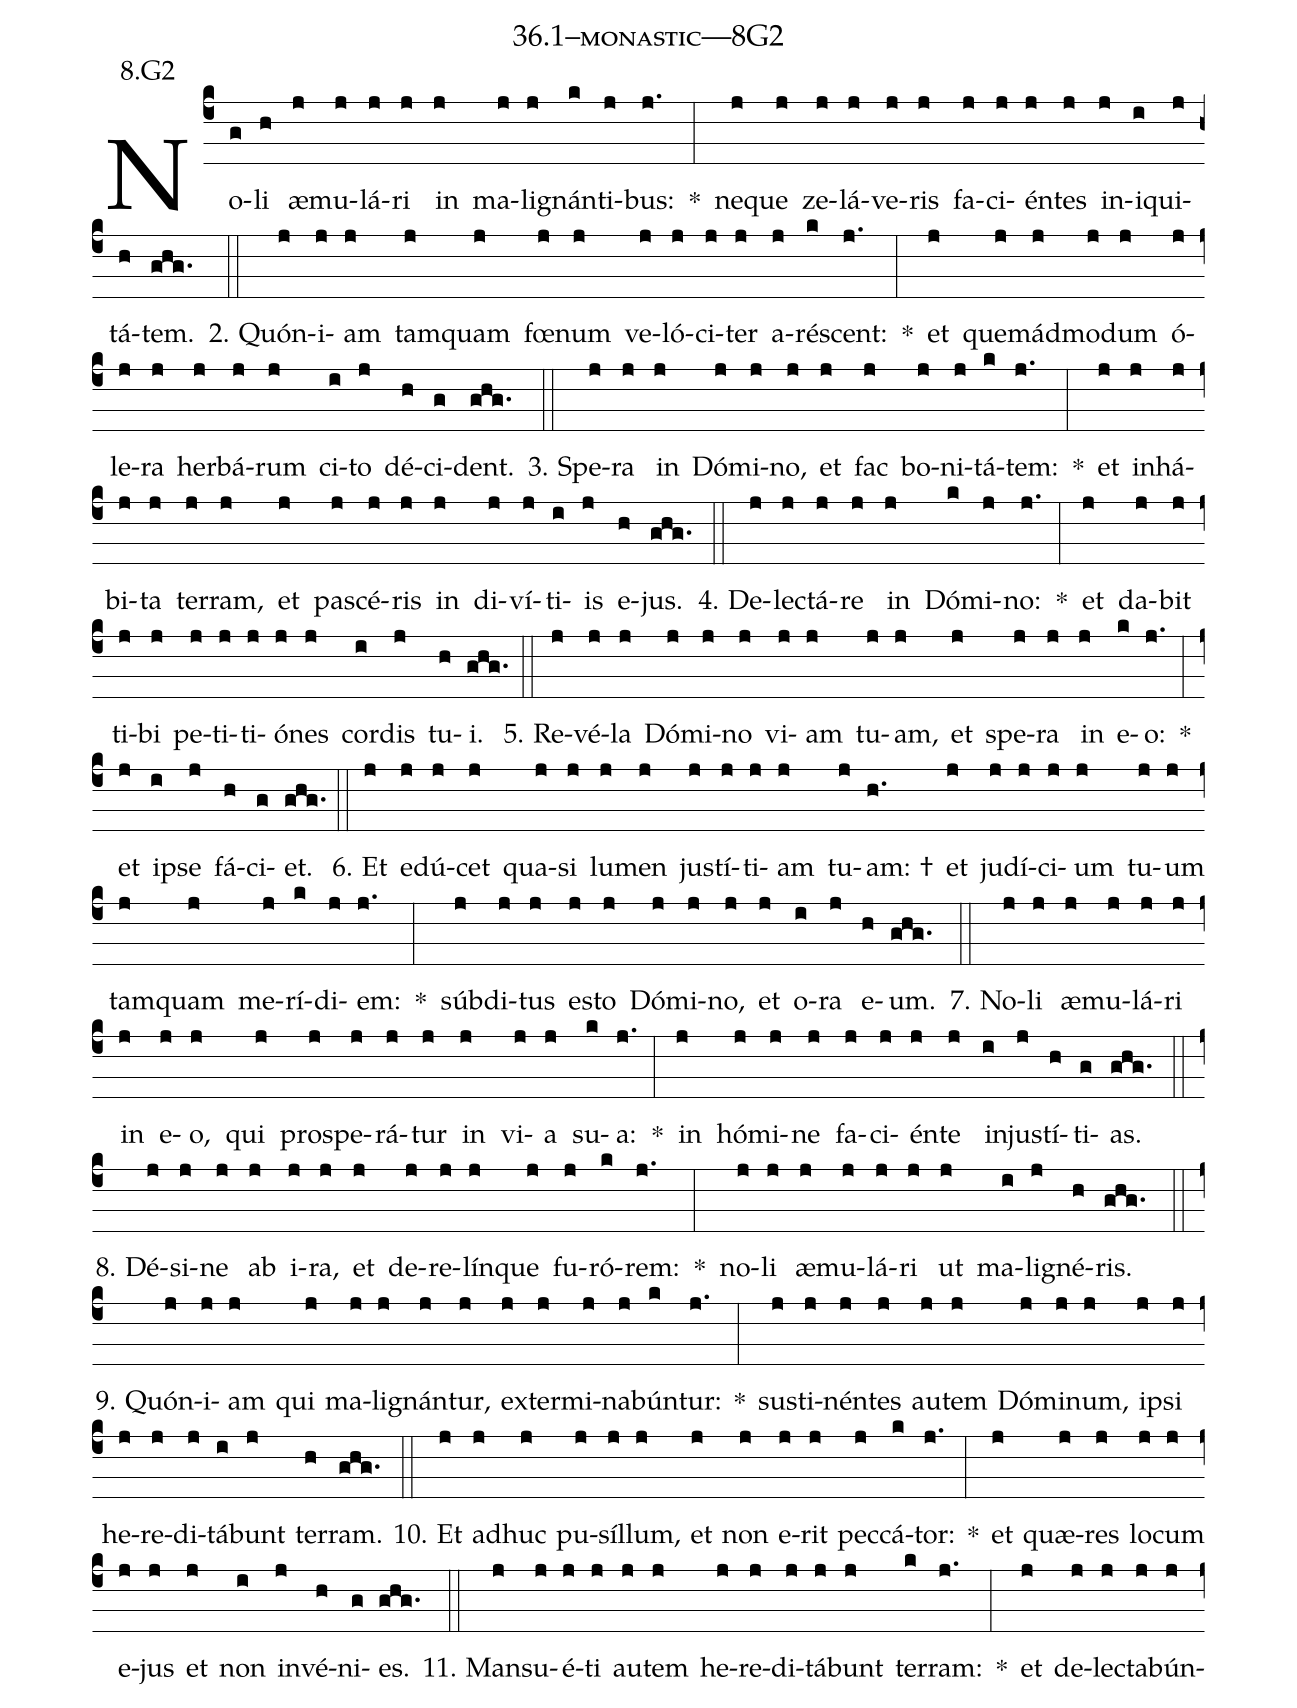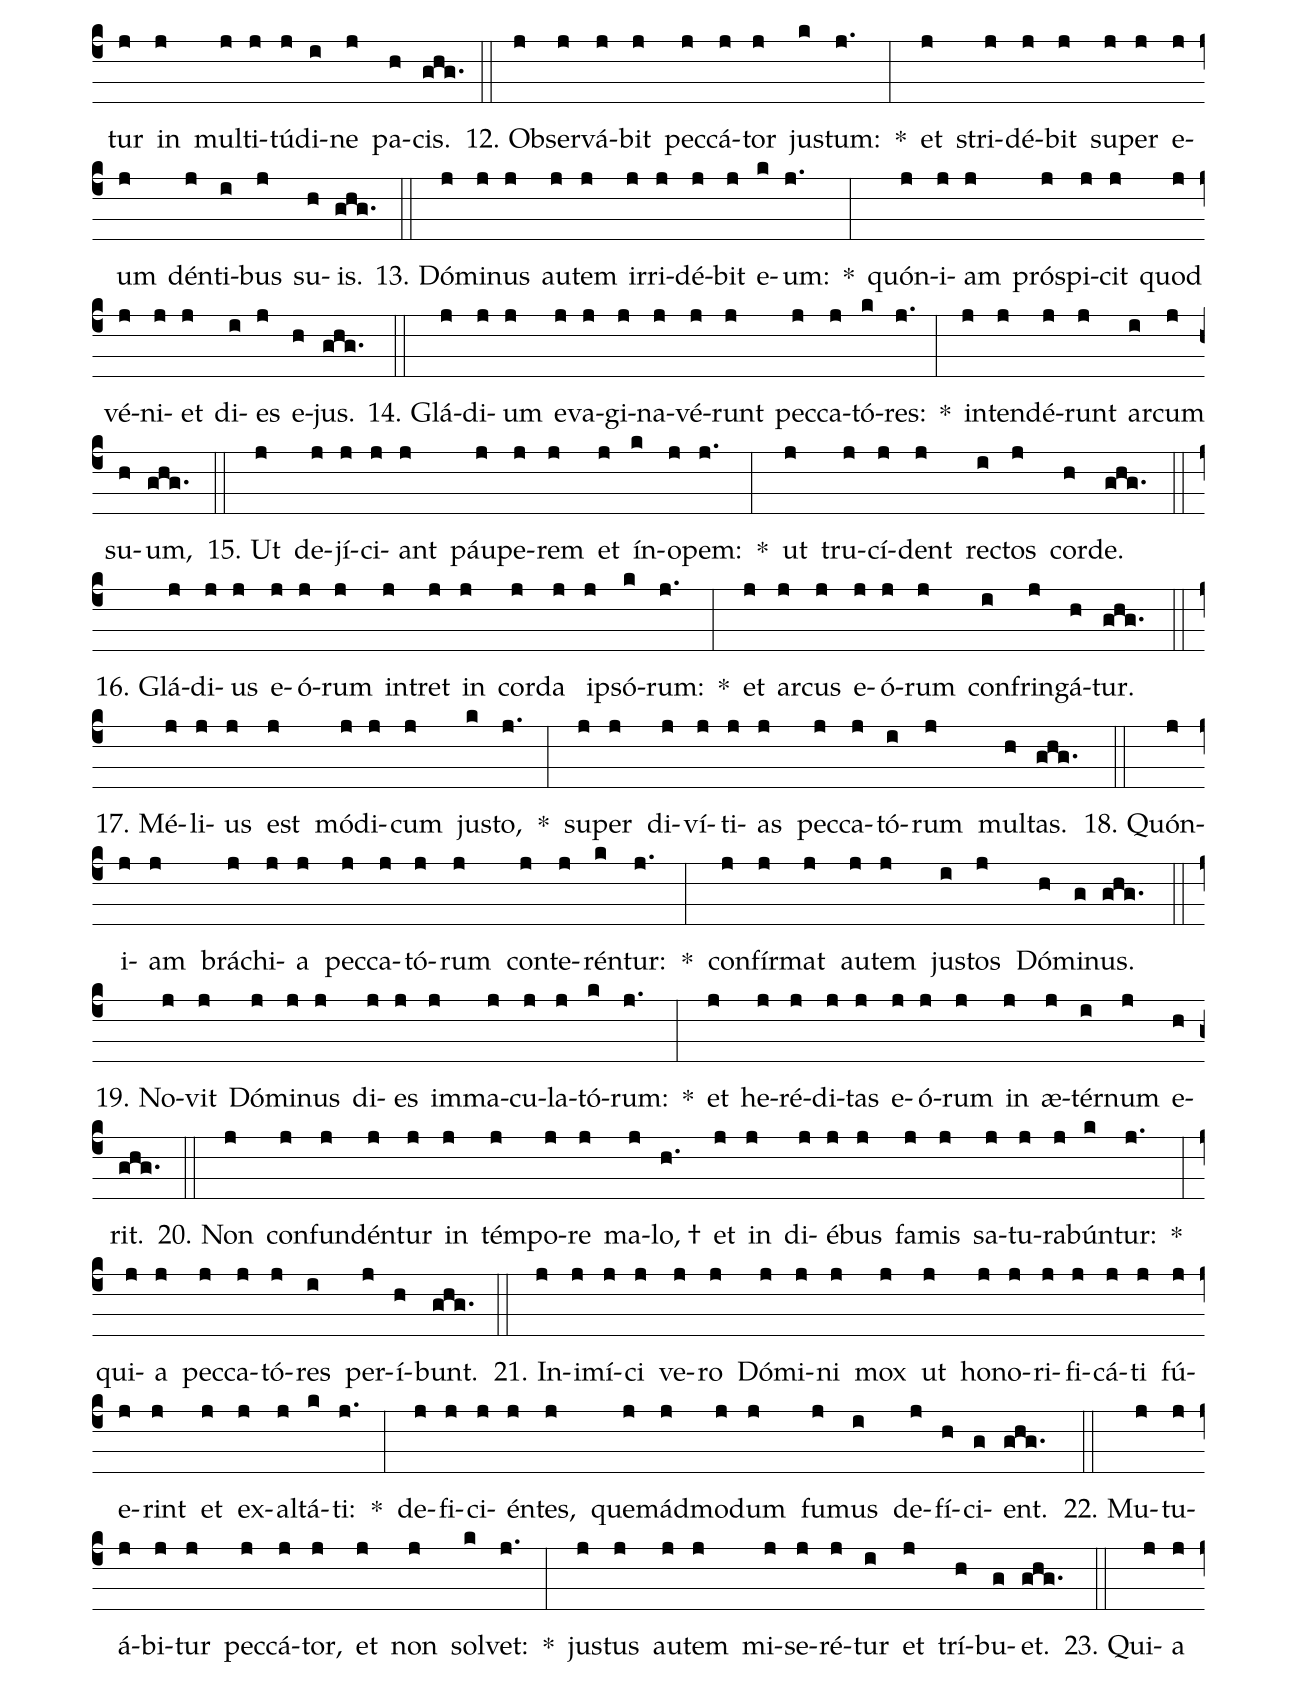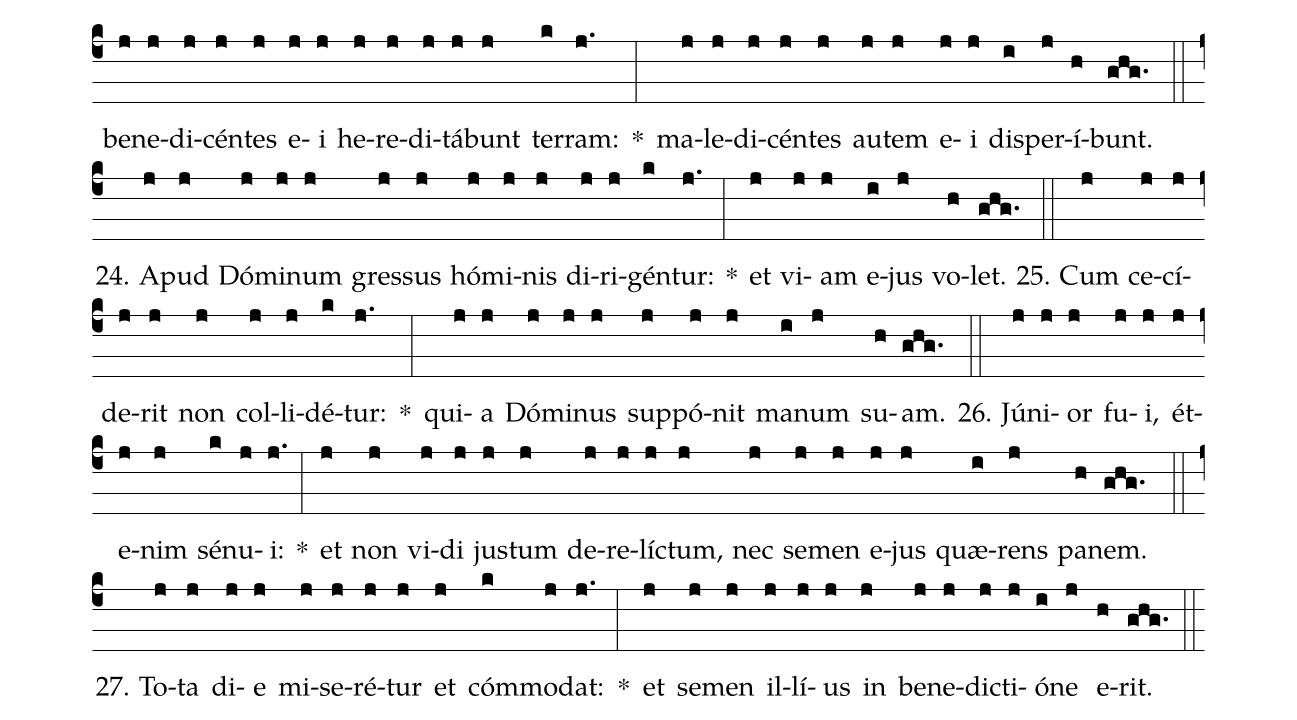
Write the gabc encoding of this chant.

name: 36.1--monastic---8G2;
annotation: 8.G2;
%%
(c4)No(g)li(h) æ(j)mu(j)lá(j)ri(j) in(j) ma(j)li(j)gnán(k)ti(j)bus:(j.) *(:) ne(j)que(j) ze(j)lá(j)ve(j)ris(j) fa(j)ci(j)én(j)tes(j) in(j)i(i)qui(j)tá(h)tem.(ghg.) (::)
2. Quón(j)i(j)am(j) tam(j)quam(j) fœ(j)num(j) ve(j)ló(j)ci(j)ter(j) a(j)ré(k)scent:(j.) *(:) et(j) quem(j)ád(j)mo(j)dum(j) ó(j)le(j)ra(j) her(j)bá(j)rum(j) ci(i)to(j) dé(h)ci(g)dent.(ghg.) (::)
3. Spe(j)ra(j) in(j) Dó(j)mi(j)no,(j) et(j) fac(j) bo(j)ni(j)tá(k)tem:(j.) *(:) et(j) in(j)há(j)bi(j)ta(j) ter(j)ram,(j) et(j) pa(j)scé(j)ris(j) in(j) di(j)ví(j)ti(i)is(j) e(h)jus.(ghg.) (::)
4. De(j)lec(j)tá(j)re(j) in(j) Dó(k)mi(j)no:(j.) *(:) et(j) da(j)bit(j) ti(j)bi(j) pe(j)ti(j)ti(j)ó(j)nes(j) cor(i)dis(j) tu(h)i.(ghg.) (::)
5. Re(j)vé(j)la(j) Dó(j)mi(j)no(j) vi(j)am(j) tu(j)am,(j) et(j) spe(j)ra(j) in(j) e(k)o:(j.) *(:) et(j) ip(i)se(j) fá(h)ci(g)et.(ghg.) (::)
6. Et(j) e(j)dú(j)cet(j) qua(j)si(j) lu(j)men(j) jus(j)tí(j)ti(j)am(j) tu(j)am: †(h.) et(j) ju(j)dí(j)ci(j)um(j) tu(j)um(j) tam(j)quam(j) me(j)rí(k)di(j)em:(j.) *(:) súb(j)di(j)tus(j) es(j)to(j) Dó(j)mi(j)no,(j) et(j) o(i)ra(j) e(h)um.(ghg.) (::)
7. No(j)li(j) æ(j)mu(j)lá(j)ri(j) in(j) e(j)o,(j) qui(j) pro(j)spe(j)rá(j)tur(j) in(j) vi(j)a(j) su(k)a:(j.) *(:) in(j) hó(j)mi(j)ne(j) fa(j)ci(j)én(j)te(j) in(i)jus(j)tí(h)ti(g)as.(ghg.) (::)
8. Dé(j)si(j)ne(j) ab(j) i(j)ra,(j) et(j) de(j)re(j)lín(j)que(j) fu(j)ró(k)rem:(j.) *(:) no(j)li(j) æ(j)mu(j)lá(j)ri(j) ut(j) ma(i)li(j)gné(h)ris.(ghg.) (::)
9. Quón(j)i(j)am(j) qui(j) ma(j)li(j)gnán(j)tur,(j) ex(j)ter(j)mi(j)na(j)bún(k)tur:(j.) *(:) sus(j)ti(j)nén(j)tes(j) au(j)tem(j) Dó(j)mi(j)num,(j) ip(j)si(j) he(j)re(j)di(j)tá(i)bunt(j) ter(h)ram.(ghg.) (::)
10. Et(j) ad(j)huc(j) pu(j)síl(j)lum,(j) et(j) non(j) e(j)rit(j) pec(j)cá(k)tor:(j.) *(:) et(j) quæ(j)res(j) lo(j)cum(j) e(j)jus(j) et(j) non(i) in(j)vé(h)ni(g)es.(ghg.) (::)
11. Man(j)su(j)é(j)ti(j) au(j)tem(j) he(j)re(j)di(j)tá(j)bunt(j) ter(k)ram:(j.) *(:) et(j) de(j)lec(j)ta(j)bún(j)tur(j) in(j) mul(j)ti(j)tú(j)di(i)ne(j) pa(h)cis.(ghg.) (::)
12. Ob(j)ser(j)vá(j)bit(j) pec(j)cá(j)tor(j) jus(k)tum:(j.) *(:) et(j) stri(j)dé(j)bit(j) su(j)per(j) e(j)um(j) dén(j)ti(i)bus(j) su(h)is.(ghg.) (::)
13. Dó(j)mi(j)nus(j) au(j)tem(j) ir(j)ri(j)dé(j)bit(j) e(k)um:(j.) *(:) quón(j)i(j)am(j) pró(j)spi(j)cit(j) quod(j) vé(j)ni(j)et(j) di(i)es(j) e(h)jus.(ghg.) (::)
14. Glá(j)di(j)um(j) e(j)va(j)gi(j)na(j)vé(j)runt(j) pec(j)ca(j)tó(k)res:(j.) *(:) in(j)ten(j)dé(j)runt(j) ar(i)cum(j) su(h)um,(ghg.) (::)
15. Ut(j) de(j)jí(j)ci(j)ant(j) páu(j)pe(j)rem(j) et(j) ín(k)o(j)pem:(j.) *(:) ut(j) tru(j)cí(j)dent(j) rec(i)tos(j) cor(h)de.(ghg.) (::)
16. Glá(j)di(j)us(j) e(j)ó(j)rum(j) in(j)tret(j) in(j) cor(j)da(j) ip(j)só(k)rum:(j.) *(:) et(j) ar(j)cus(j) e(j)ó(j)rum(j) con(i)frin(j)gá(h)tur.(ghg.) (::)
17. Mé(j)li(j)us(j) est(j) mó(j)di(j)cum(j) jus(k)to,(j.) *(:) su(j)per(j) di(j)ví(j)ti(j)as(j) pec(j)ca(j)tó(i)rum(j) mul(h)tas.(ghg.) (::)
18. Quón(j)i(j)am(j) brá(j)chi(j)a(j) pec(j)ca(j)tó(j)rum(j) con(j)te(j)rén(k)tur:(j.) *(:) con(j)fír(j)mat(j) au(j)tem(j) jus(i)tos(j) Dó(h)mi(g)nus.(ghg.) (::)
19. No(j)vit(j) Dó(j)mi(j)nus(j) di(j)es(j) im(j)ma(j)cu(j)la(j)tó(k)rum:(j.) *(:) et(j) he(j)ré(j)di(j)tas(j) e(j)ó(j)rum(j) in(j) æ(j)tér(i)num(j) e(h)rit.(ghg.) (::)
20. Non(j) con(j)fun(j)dén(j)tur(j) in(j) tém(j)po(j)re(j) ma(j)lo, †(h.) et(j) in(j) di(j)é(j)bus(j) fa(j)mis(j) sa(j)tu(j)ra(j)bún(k)tur:(j.) *(:) qui(j)a(j) pec(j)ca(j)tó(j)res(i) per(j)í(h)bunt.(ghg.) (::)
21. In(j)i(j)mí(j)ci(j) ve(j)ro(j) Dó(j)mi(j)ni(j) mox(j) ut(j) ho(j)no(j)ri(j)fi(j)cá(j)ti(j) fú(j)e(j)rint(j) et(j) ex(j)al(j)tá(k)ti:(j.) *(:) de(j)fi(j)ci(j)én(j)tes,(j) quem(j)ád(j)mo(j)dum(j) fu(j)mus(i) de(j)fí(h)ci(g)ent.(ghg.) (::)
22. Mu(j)tu(j)á(j)bi(j)tur(j) pec(j)cá(j)tor,(j) et(j) non(j) sol(k)vet:(j.) *(:) jus(j)tus(j) au(j)tem(j) mi(j)se(j)ré(j)tur(i) et(j) trí(h)bu(g)et.(ghg.) (::)
23. Qui(j)a(j) be(j)ne(j)di(j)cén(j)tes(j) e(j)i(j) he(j)re(j)di(j)tá(j)bunt(j) ter(k)ram:(j.) *(:) ma(j)le(j)di(j)cén(j)tes(j) au(j)tem(j) e(j)i(j) dis(i)per(j)í(h)bunt.(ghg.) (::)
24. A(j)pud(j) Dó(j)mi(j)num(j) gres(j)sus(j) hó(j)mi(j)nis(j) di(j)ri(j)gén(k)tur:(j.) *(:) et(j) vi(j)am(j) e(i)jus(j) vo(h)let.(ghg.) (::)
25. Cum(j) ce(j)cí(j)de(j)rit(j) non(j) col(j)li(j)dé(k)tur:(j.) *(:) qui(j)a(j) Dó(j)mi(j)nus(j) sup(j)pó(j)nit(j) ma(i)num(j) su(h)am.(ghg.) (::)
26. Jú(j)ni(j)or(j) fu(j)i,(j) ét(j)e(j)nim(j) sé(k)nu(j)i:(j.) *(:) et(j) non(j) vi(j)di(j) jus(j)tum(j) de(j)re(j)líc(j)tum,(j) nec(j) se(j)men(j) e(j)jus(j) quæ(i)rens(j) pa(h)nem.(ghg.) (::)
27. To(j)ta(j) di(j)e(j) mi(j)se(j)ré(j)tur(j) et(j) cóm(k)mo(j)dat:(j.) *(:) et(j) se(j)men(j) il(j)lí(j)us(j) in(j) be(j)ne(j)dic(j)ti(j)ó(i)ne(j) e(h)rit.(ghg.) (::)
